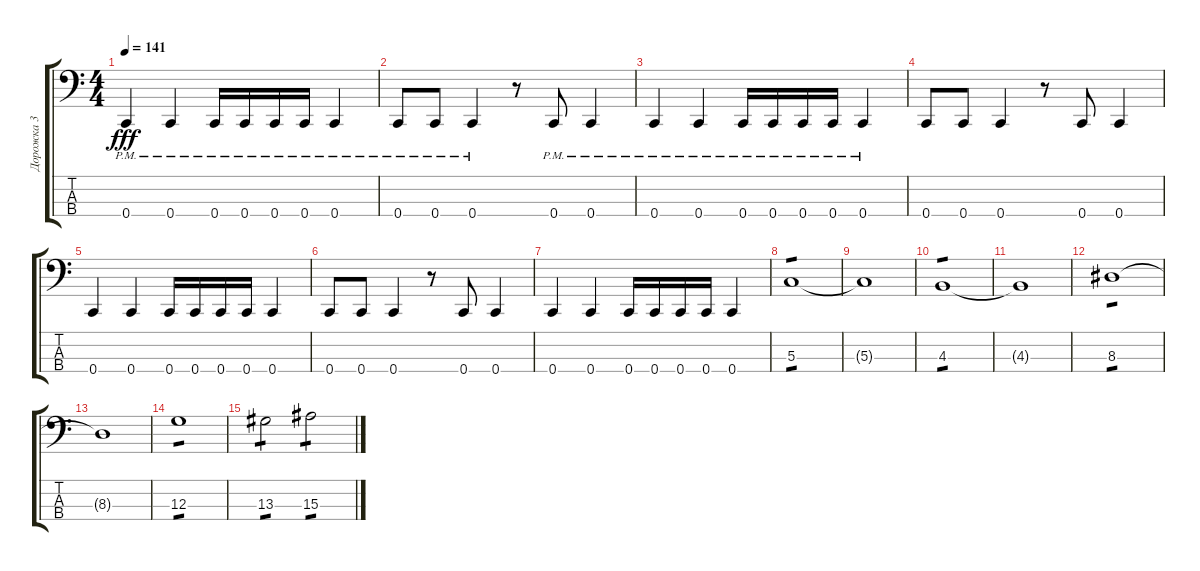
\track ("Дорожка 3" "Дорожка 3") {instrument electricbassfinger}
\staff {score tabs}
\tuning (F2 C2 G1 C1) {hide}
\ts (4 4)
\tempo 141
\clef f4
\ks c
0.4{pm}.4{dy fff} 0.4{pm}.4 0.4{pm}.16 0.4{pm}.16 0.4{pm}.16 0.4{pm}.16 0.4{pm}.4 |
0.4{pm}.8 0.4{pm}.8 0.4{pm}.4 r.8 0.4{pm}.8 0.4{pm}.4 |
0.4{pm}.4 0.4{pm}.4 0.4{pm}.16 0.4{pm}.16 0.4{pm}.16 0.4{pm}.16 0.4{pm}.4 |
0.4.8 0.4.8 0.4.4 r.8 0.4.8 0.4.4 |
0.4.4 0.4.4 0.4.16 0.4.16 0.4.16 0.4.16 0.4.4 |
0.4.8 0.4.8 0.4.4 r.8 0.4.8 0.4.4 |
0.4.4 0.4.4 0.4.16 0.4.16 0.4.16 0.4.16 0.4.4 |
5.3.1{tp 1} |
5.3{t}.1 |
4.3.1{tp 1} |
4.3{t}.1 |
8.3.1{tp 1} |
8.3{t}.1 |
12.3.1{tp 1} |
13.3.2{tp 1} 15.3.2{tp 1}
